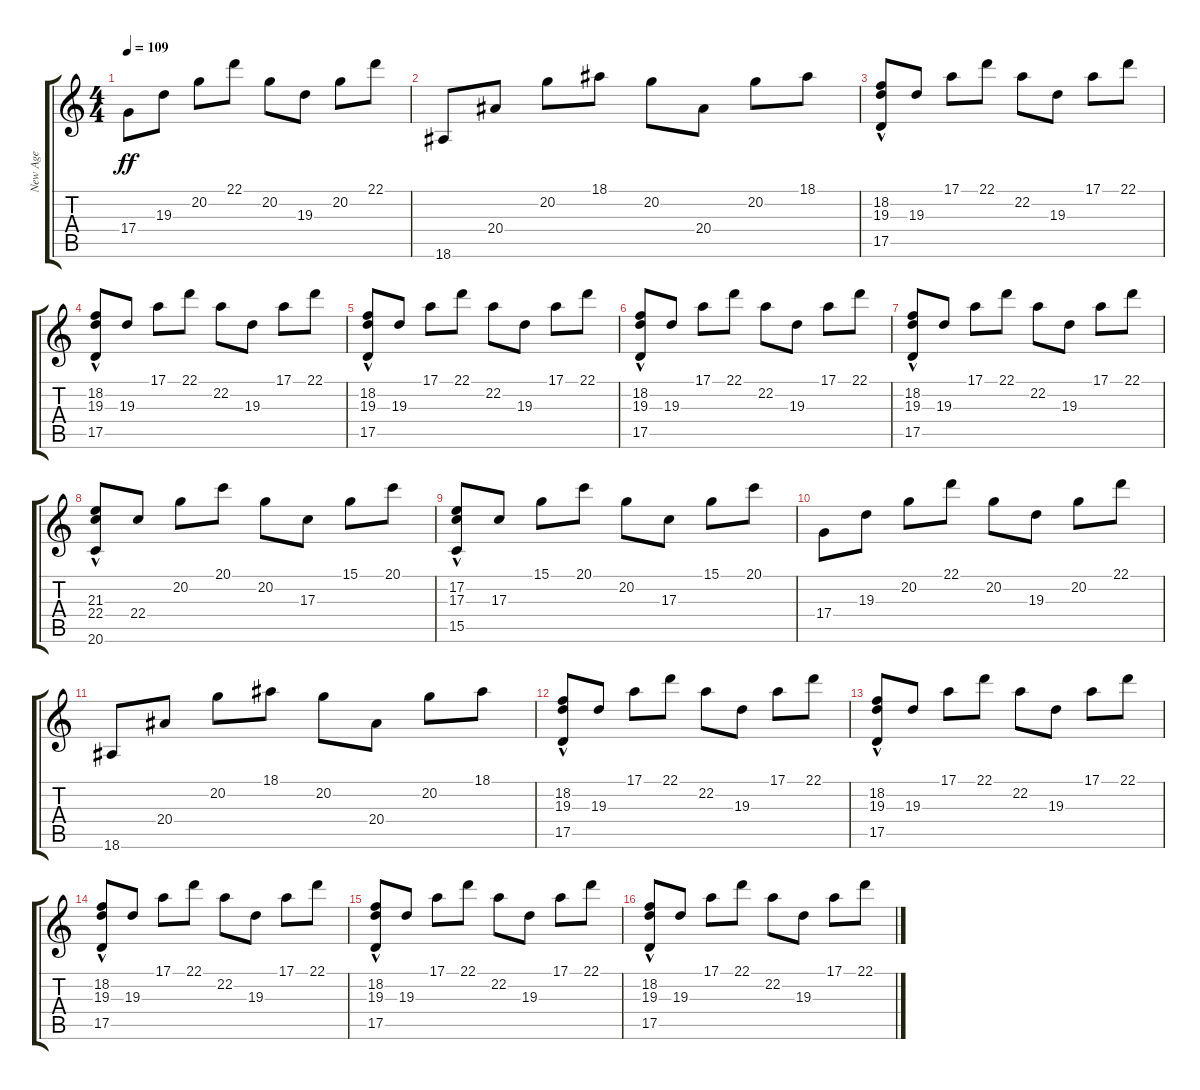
\track ("New Age" "New Age") {instrument pad1newage}
\staff {score tabs}
\tuning (E4 B3 G3 D3 A2 E2) {hide}
\ts (4 4)
\tempo 109
\clef g2
\ks c
17.4.8{dy ff} 19.3.8 20.2.8 22.1.8 20.2.8 19.3.8 20.2.8 22.1.8 |
18.6.8 20.4.8 20.2.8 18.1.8 20.2.8 20.4.8 20.2.8 18.1.8 |
(18.2{hac} 19.3 17.5).8 19.3.8 17.1.8 22.1.8 22.2.8 19.3.8 17.1.8 22.1.8 |
(18.2{hac} 19.3 17.5).8 19.3.8 17.1.8 22.1.8 22.2.8 19.3.8 17.1.8 22.1.8 |
(18.2{hac} 19.3 17.5).8 19.3.8 17.1.8 22.1.8 22.2.8 19.3.8 17.1.8 22.1.8 |
(18.2{hac} 19.3 17.5).8 19.3.8 17.1.8 22.1.8 22.2.8 19.3.8 17.1.8 22.1.8 |
(18.2{hac} 19.3 17.5).8 19.3.8 17.1.8 22.1.8 22.2.8 19.3.8 17.1.8 22.1.8 |
(21.3{hac} 22.4 20.6).8 22.4.8 20.2.8 20.1.8 20.2.8 17.3.8 15.1.8 20.1.8 |
(17.2{hac} 17.3 15.5).8 17.3.8 15.1.8 20.1.8 20.2.8 17.3.8 15.1.8 20.1.8 |
17.4.8 19.3.8 20.2.8 22.1.8 20.2.8 19.3.8 20.2.8 22.1.8 |
18.6.8 20.4.8 20.2.8 18.1.8 20.2.8 20.4.8 20.2.8 18.1.8 |
(18.2{hac} 19.3 17.5).8 19.3.8 17.1.8 22.1.8 22.2.8 19.3.8 17.1.8 22.1.8 |
(18.2{hac} 19.3 17.5).8 19.3.8 17.1.8 22.1.8 22.2.8 19.3.8 17.1.8 22.1.8 |
(18.2{hac} 19.3 17.5).8{volume 13} 19.3.8{volume 12} 17.1.8{volume 11} 22.1.8{volume 10} 22.2.8{volume 8} 19.3.8 17.1.8 22.1.8{volume 8} |
(18.2{hac} 19.3 17.5).8 19.3.8 17.1.8{volume 7} 22.1.8 22.2.8{volume 6} 19.3.8 17.1.8 22.1.8{volume 5} |
(18.2{hac} 19.3 17.5).8 19.3.8 17.1.8{volume 4} 22.1.8 22.2.8 19.3.8{volume 4} 17.1.8 22.1.8
